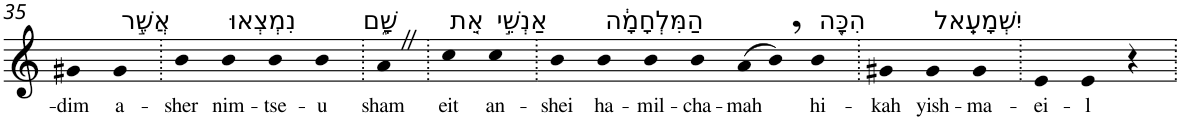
**kern	**text
*part1	*part1
*staff1	*staff1
*I"Piano	*
*I'Pno	*
!!LO:PB:g=z
*clefG2	*
*k[]	*
=35	=35
!	!LO:LY:b
4g#X	-dim
!LO:TX:a:t=אֲשֶׁ֣ר	!
!	!LO:LY:b
4g#	a-
=36.	=36.
!	!LO:LY:b
4b	-sher
!LO:TX:a:t=נִמְצְאוּ	!
!	!LO:LY:b
4b	nim-
!	!LO:LY:b
4b	-tse-
!	!LO:LY:b
4b	-u
=37.	=37.
!LO:TX:a:t=שָׁ֑ם	!
!	!LO:LY:b
4aZ	sham
=38.	=38.
!LO:TX:a:t=אֵ֚ת	!
!	!LO:LY:b
4cc	eit
!LO:TX:a:t=אַנְשֵׁ֣י	!
!	!LO:LY:b
4cc	an-
=39.	=39.
!	!LO:LY:b
4b	-shei
!LO:TX:a:t=הַמִּלְחָמָ֔ה	!
!	!LO:LY:b
4b	ha-
!	!LO:LY:b
4b	-mil-
!	!LO:LY:b
4b	-cha-
!	!LO:LY:b
(>8a	-mah
8b,)	.
!LO:TX:a:t=הִכָּ֖ה	!
!	!LO:LY:b
4b	hi-
=40.	=40.
!	!LO:LY:b
4g#X	-kah
!LO:TX:a:t=יִשְׁמָעֵֽאל	!
!	!LO:LY:b
4g#	yish-
!	!LO:LY:b
4g#	-ma-
=41.	=41.
!	!LO:LY:b
4e	-ei-
!	!LO:LY:b
4e	-l
4r	.
=.	=.
*-	*-
